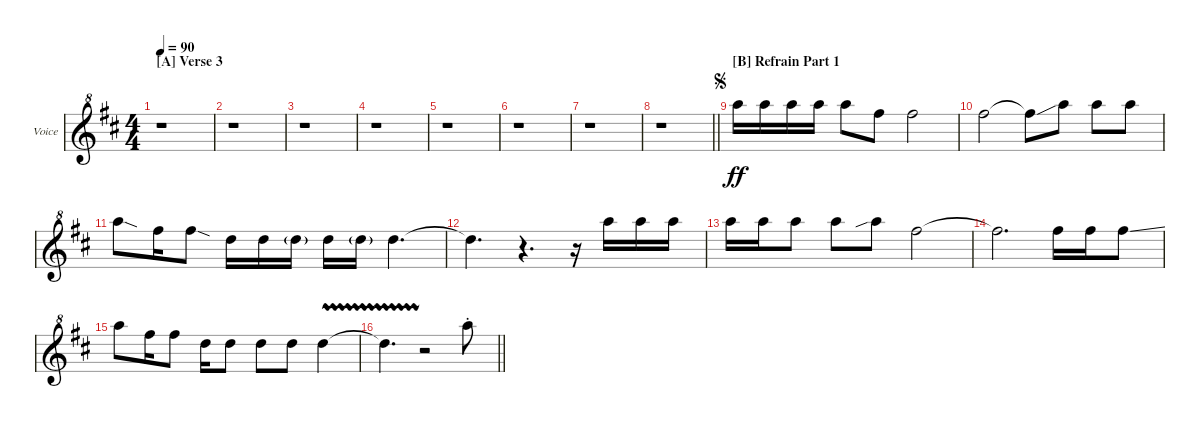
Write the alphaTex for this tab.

\defaultSystemsLayout 4
\bracketExtendMode groupsimilarinstruments
\firstSystemTrackNameOrientation horizontal
\otherSystemsTrackNameOrientation horizontal
\track ("Voice 2" "Voice") {instrument electricguitarclean}
\staff {score}
\tuning (E4 B3 G3 D3 A2 E2)
\ts (4 4)
\section ("A" "Verse 3")
\tempo 90
\clef g2
\ottava 8va
\scale
0.25
\ks d
r.1{dy ff} |
\scale
0.25 r.1 |
\scale
0.25 r.1 |
\scale
0.25 r.1 |
\scale
0.25 r.1 |
\scale
0.25 r.1 |
\scale
0.25 r.1 |
\scale
0.25
\barLineRight lightlight
r.1 |
\section ("B" "Refrain Part 1")
\jump segno
\scale
0.25 17.1.16 17.1.16 17.1.16 17.1.16 17.1.8 19.2.8 19.2.2 |
\scale
0.214968 19.2.2 19.2{ss t}.8 22.2.8 22.2.8 22.2.8 |
\scale
0.299363 17.1{sod}.8 14.1.16 14.1{sod}.8 10.1.16 10.1.16 10.1{g}.16 10.1.16 10.1{g}.16 10.1.4{d} |
\scale
0.235669 10.1{t}.4{d} r.4{d} r.16 17.1.16 17.1.16 17.1.16 |
\scale
0.270567 17.1.16 17.1.16 17.1.8 17.1.8 17.1{sib}.8 14.1.2 |
\scale
0.21755 14.1{t}.2{d} 14.1.16 14.1.16 14.1{ss}.8 |
\scale
0.319927 17.1.8 14.1.16 14.1.8 15.2.16 15.2.8 15.2.8 15.2.8 15.2{vw}.4 |
\scale
0.191956
\barLineRight lightlight
15.2{vw t}.4{d} r.2 17.1{st}.8
